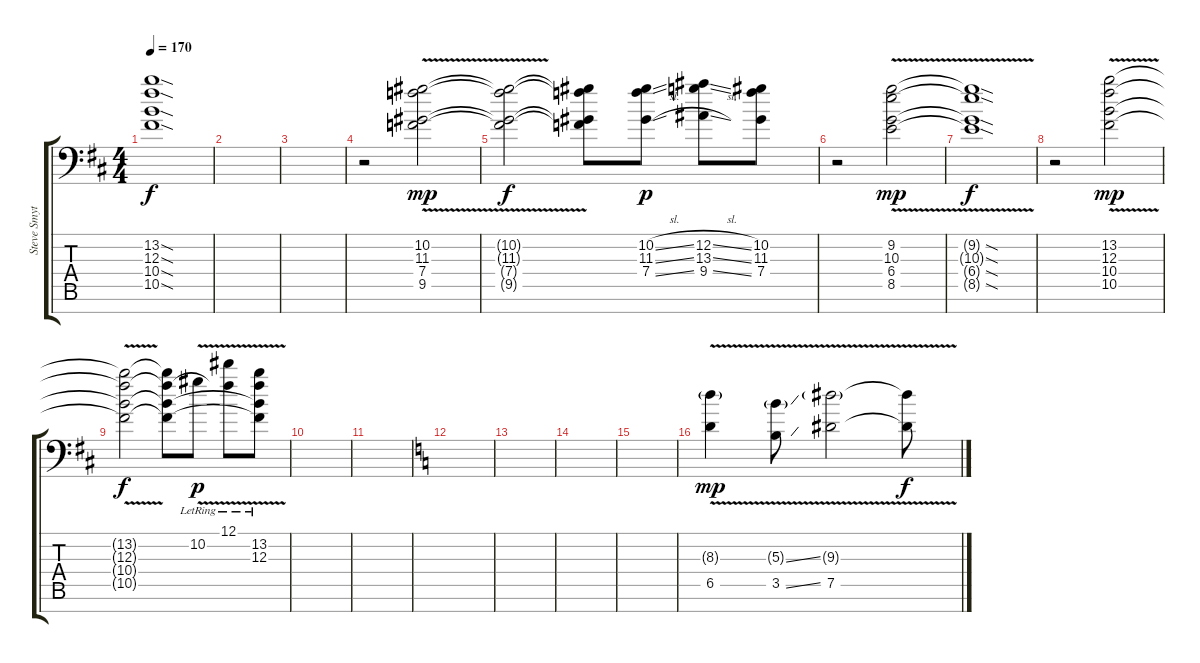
\track ("Steve Smyth Lead" "Steve Smyt") {instrument distortionguitar}
\staff {score tabs}
\tuning (Eb4 Bb3 Gb3 Db3 Ab2 Eb2 Bb1) {hide}
\ts (4 4)
\tempo 170
\clef f4
\ks d
(13.2{sod t} 12.3{sod t} 10.4{sod t} 10.5{sod t}).1{dy f} |
|
|
r.2 (10.2{v} 11.3{v} 7.4{v} 9.5{v}).2{dy mp} |
(10.2{t} 11.3{t} 7.4{t} 9.5{t}).2{dy f} (10.2{t} 11.3{t} 7.4{t} 9.5{t}).8 (10.2{sl} 11.3{sl} 7.4{sl}).8{dy p} (12.2{sl} 13.3{sl} 9.4{sl}).8 (10.2 11.3 7.4).8 |
r.2 (9.2{v} 10.3{v} 6.4{v} 8.5{v}).2{dy mp} |
(9.2{sod t} 10.3{sod t} 6.4{sod t} 8.5{sod t}).1{dy f} |
r.2 (13.2{v} 12.3{v} 10.4{v} 10.5{v}).2{dy mp} |
(13.2{t} 12.3{t} 10.4{t} 10.5{t}).2{dy f} (13.2{t} 12.3{t} 10.4{t} 10.5{t}).8 10.2{v lr}.8{dy p} (12.1{v lr} 12.3{t}).8 (13.2{v lr} 12.3{v lr} 10.4{t} 10.5{t}).8 |
|
|
\ks c
|
|
|
|
(8.3{v g} 6.5{v}).4{dy mp} (5.3{v ss g} 3.5{v ss}).8 (9.3{v g} 7.5{v}).2 (9.3{t} 7.5{t}).8{dy f}
